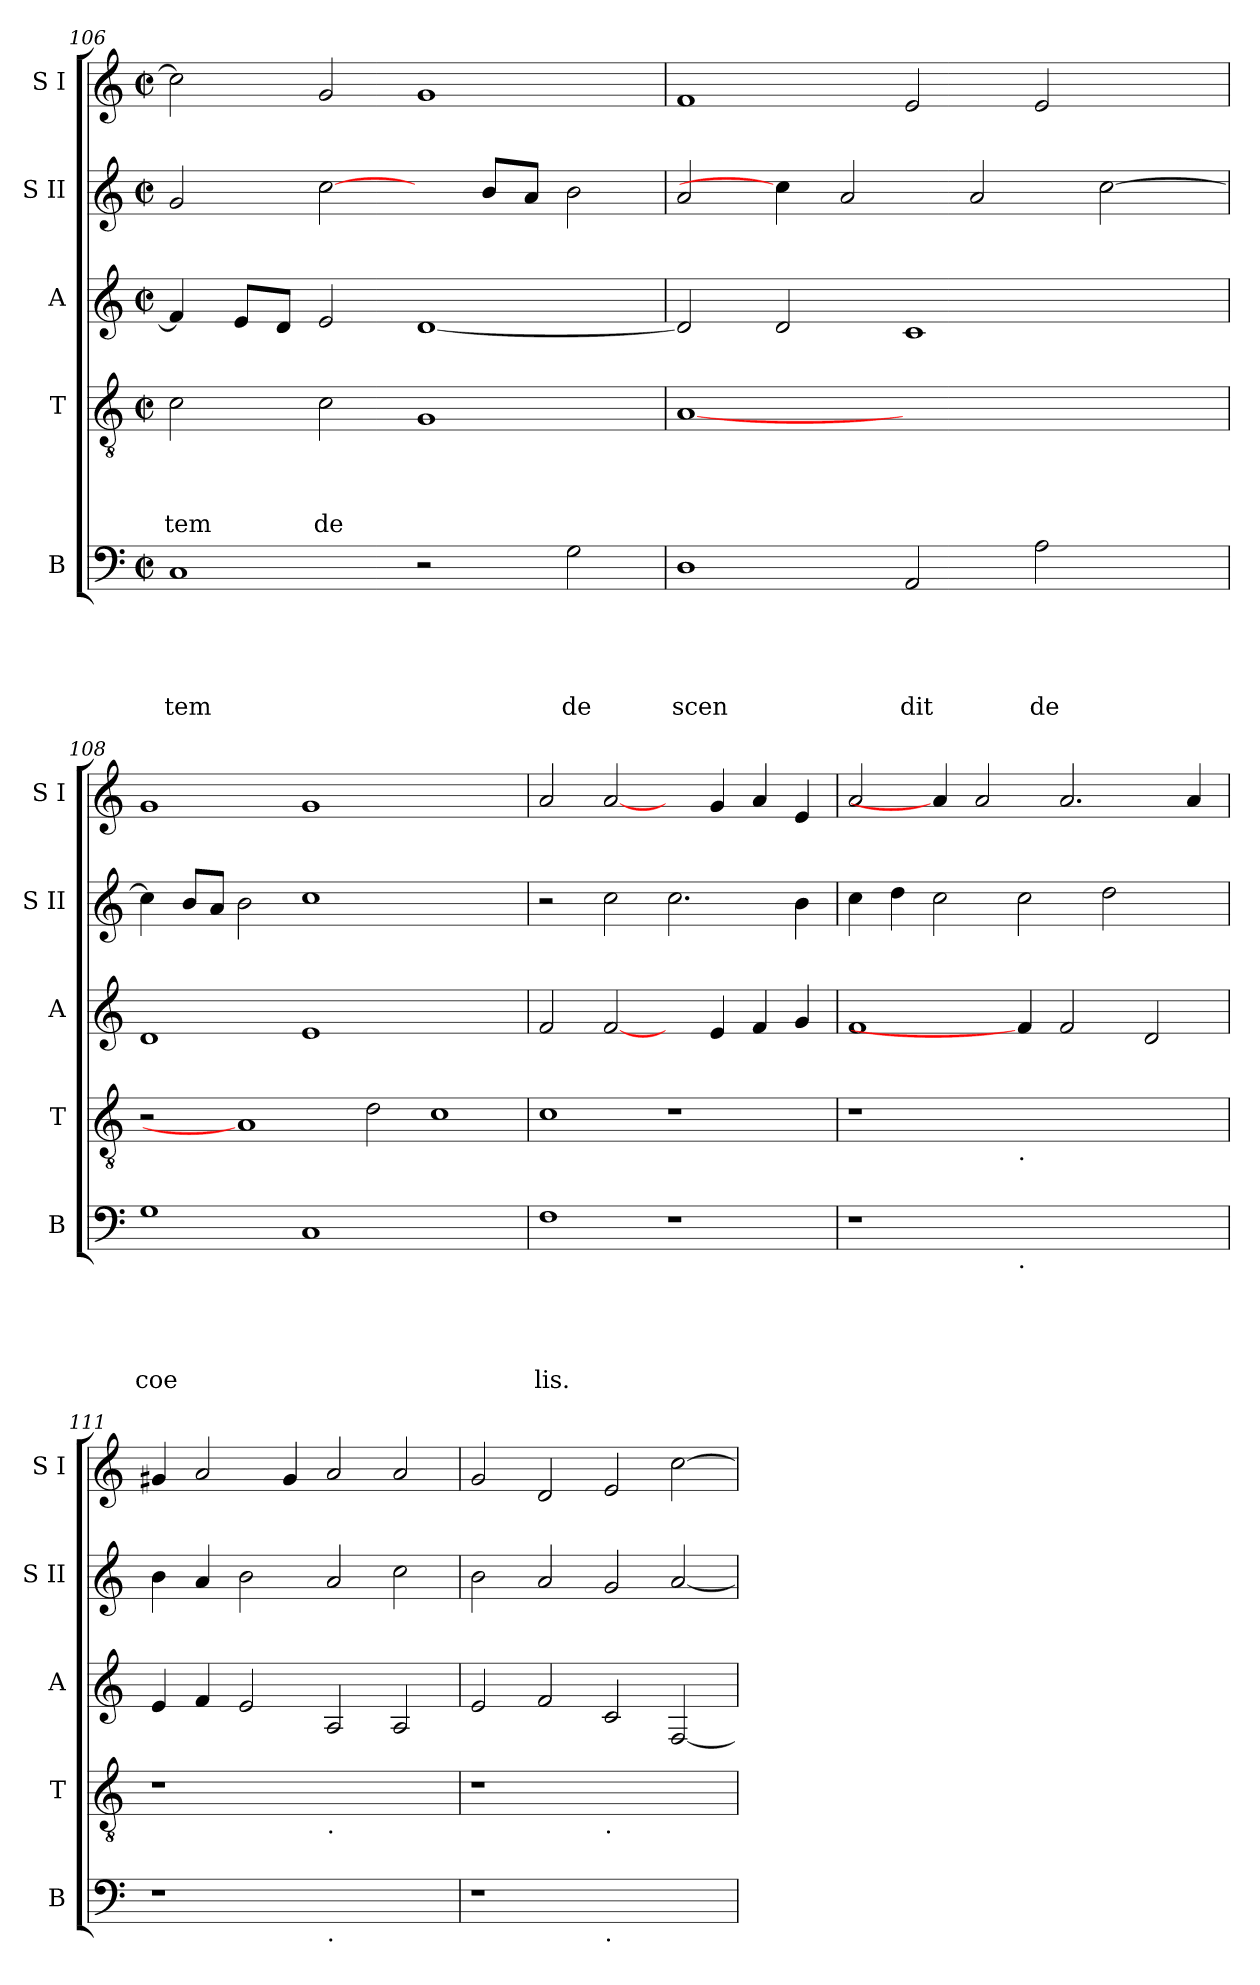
**kern	**text	**text	**text	**text	**text	**kern	**text	**text	**text	**text	**kern	**kern	**kern
*part5	*part5	*part5	*part5	*part5	*part5	*part4	*part4	*part4	*part4	*part4	*part3	*part2	*part1
*staff5	*staff5	*staff5	*staff5	*staff5	*staff5	*staff4	*staff4	*staff4	*staff4	*staff4	*staff3	*staff2	*staff1
*I"B	*	*	*	*	*	*I"T	*	*	*	*	*I"A	*I"S II	*I"S I
*I'B	*	*	*	*	*	*I'T	*	*	*	*	*I'A	*I'S II	*I'S I
*clefF4	*	*	*	*	*	*clefGv2	*	*	*	*	*clefG2	*clefG2	*clefG2
*k[]	*	*	*	*	*	*k[]	*	*	*	*	*k[]	*k[]	*k[]
*C:	*	*	*	*	*	*C:	*	*	*	*	*C:	*C:	*C:
*M2/2	*	*	*	*	*	*M2/2	*	*	*	*	*M2/2	*M2/2	*M2/2
*met(c|)	*	*	*	*	*	*met(c|)	*	*	*	*	*met(c|)	*met(c|)	*met(c|)
=106	=106	=106	=106	=106	=106	=106	=106	=106	=106	=106	=106	=106	=106
!	!	!	!	!	!LO:LY:b	!	!	!	!	!LO:LY:b	!	!	!
1C	.	.	.	.	tem	2c\	.	.	.	tem	4f/]	2g/	2cc\]
.	.	.	.	.	.	.	.	.	.	.	8e/L	.	.
.	.	.	.	.	.	.	.	.	.	.	8d/J	.	.
!	!	!	!	!	!	!	!	!	!	!LO:LY:b	!	!	!
.	.	.	.	.	.	2c\	.	.	.	de	2e/	[2cc\	2g/
2r	.	.	.	.	.	1G	.	.	.	.	[<1d	4ryy	1g
.	.	.	.	.	.	.	.	.	.	.	.	8b/L	.
.	.	.	.	.	.	.	.	.	.	.	.	8a/J	.
!	!	!	!	!	!LO:LY:b	!	!	!	!	!	!	!	!
2G\	.	.	.	.	de	.	.	.	.	.	.	2b\	.
=107	=107	=107	=107	=107	=107	=107	=107	=107	=107	=107	=107	=107	=107
!	!	!	!	!	!LO:LY:b	!	!	!	!	!	!	!	!
1D	.	.	.	.	scen	[1A	.	.	.	.	2d/]	2a/	1f
.	.	.	.	.	.	.	.	.	.	.	2d/	4cc\]	.
.	.	.	.	.	.	.	.	.	.	.	.	2a/	.
!	!	!	!	!	!LO:LY:b	!	!	!	!	!	!	!	!
2AA/	.	.	.	.	dit	1ryy	.	.	.	.	1c	.	2e/
.	.	.	.	.	.	.	.	.	.	.	.	2a/	.
!	!	!	!	!	!LO:LY:b	!	!	!	!	!	!	!	!
2A\	.	.	.	.	de	.	.	.	.	.	.	.	2e/
.	.	.	.	.	.	.	.	.	.	.	.	[>2cc\	.
4ryy	.	.	.	.	.	4ryy	.	.	.	.	4ryy	.	4ryy
=108	=108	=108	=108	=108	=108	=108	=108	=108	=108	=108	=108	=108	=108
!	!	!	!	!	!LO:LY:b	!	!	!	!	!	!	!	!
1G	.	.	.	.	coe	2r	.	.	.	.	1d	4cc\]	1g
.	.	.	.	.	.	.	.	.	.	.	.	8b/L	.
.	.	.	.	.	.	.	.	.	.	.	.	8a/J	.
.	.	.	.	.	.	1A]	.	.	.	.	.	2b\	.
1C	.	.	.	.	.	.	.	.	.	.	1e	1cc	1g
.	.	.	.	.	.	2d\	.	.	.	.	.	.	.
1ryy	.	.	.	.	.	1c	.	.	.	.	1ryy	1ryy	1ryy
!!LO:LB:g=z
=109	=109	=109	=109	=109	=109	=109	=109	=109	=109	=109	=109	=109	=109
!	!	!	!	!	!LO:LY:b	!	!	!	!	!	!	!	!
1F	.	.	.	.	lis.	1c	.	.	.	.	2f/	2r	2a/
.	.	.	.	.	.	.	.	.	.	.	[2f/	2cc\	[2a/
1r	.	.	.	.	.	1r	.	.	.	.	4ryy	2.cc\	4ryy
.	.	.	.	.	.	.	.	.	.	.	4e/	.	4g/
.	.	.	.	.	.	.	.	.	.	.	4f/	.	4a/
.	.	.	.	.	.	.	.	.	.	.	4g/	4b\	4e/
=110	=110	=110	=110	=110	=110	=110	=110	=110	=110	=110	=110	=110	=110
1r	.	.	.	.	.	1r	.	.	.	.	1f	4cc\	2a/
.	.	.	.	.	.	.	.	.	.	.	.	4dd\	.
.	.	.	.	.	.	.	.	.	.	.	.	2cc\	4a/]
.	.	.	.	.	.	.	.	.	.	.	.	.	2a/
!	!	!	!	!	!	!LO:TX:b:t=.	!	!	!	!	!	!	!
!LO:TX:b:t=.	!	!	!	!	!	!	!	!	!	!	!	!	!
1ryy	.	.	.	.	.	1ryy	.	.	.	.	4f/]	2cc\	.
.	.	.	.	.	.	.	.	.	.	.	2f/	.	2.a/
.	.	.	.	.	.	.	.	.	.	.	.	2dd\	.
.	.	.	.	.	.	.	.	.	.	.	2d/	.	.
4ryy	.	.	.	.	.	4ryy	.	.	.	.	.	4ryy	4a/
=111	=111	=111	=111	=111	=111	=111	=111	=111	=111	=111	=111	=111	=111
1r	.	.	.	.	.	1r	.	.	.	.	4e/	4b\	4g#X/
.	.	.	.	.	.	.	.	.	.	.	4f/	4a/	2a/
.	.	.	.	.	.	.	.	.	.	.	2e/	2b\	.
.	.	.	.	.	.	.	.	.	.	.	.	.	4g#/
!	!	!	!	!	!	!LO:TX:b:t=.	!	!	!	!	!	!	!
!LO:TX:b:t=.	!	!	!	!	!	!	!	!	!	!	!	!	!
1ryy	.	.	.	.	.	1ryy	.	.	.	.	2A/	2a/	2a/
.	.	.	.	.	.	.	.	.	.	.	2A/	2cc\	2a/
=112	=112	=112	=112	=112	=112	=112	=112	=112	=112	=112	=112	=112	=112
1r	.	.	.	.	.	1r	.	.	.	.	2e/	2b\	2g/
.	.	.	.	.	.	.	.	.	.	.	2f/	2a/	2d/
!	!	!	!	!	!	!LO:TX:b:t=.	!	!	!	!	!	!	!
!LO:TX:b:t=.	!	!	!	!	!	!	!	!	!	!	!	!	!
1ryy	.	.	.	.	.	1ryy	.	.	.	.	2c/	2g/	2e/
.	.	.	.	.	.	.	.	.	.	.	[<2F/	[<2a/	[>2cc\
=	=	=	=	=	=	=	=	=	=	=	=	=	=
*-	*-	*-	*-	*-	*-	*-	*-	*-	*-	*-	*-	*-	*-
